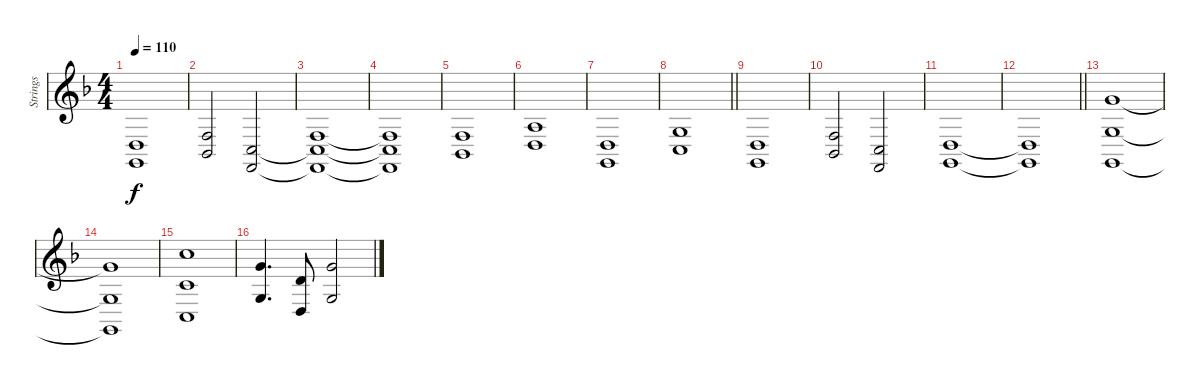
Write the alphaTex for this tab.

\track ("Strings" "Strings") {instrument stringensemble1}
\staff {score}
\tuning (E4 B3 G3 D3 A2 E2 B1) {hide}
\ts (4 4)
\tempo 110
\clef g2
\ks f
(5.5 3.6).1{dy f} |
(3.4 1.5).2 (3.5 1.6).2 |
(3.4 3.5{t} 1.6{t}).1 |
(3.4{t} 3.5{t} 1.6{t}).1 |
(3.4 1.5).1 |
(7.4 5.5).1 |
(5.5 3.6).1 |
\barLineRight lightlight
(5.4 3.5).1 |
\section ("" "")
(5.5 3.6).1 |
(3.4 1.5).2 (3.5 1.6).2 |
(5.5 3.6).1 |
\barLineRight lightlight
(5.5{t} 3.6{t}).1 |
\section ("" "")
(3.1 0.3 3.6).1 |
(3.1{t} 0.3{t} 3.6{t}).1 |
(8.1 10.4 8.6).1 |
(8.2 0.3).4{d} (7.3 0.4).8 (8.2 0.3).2
